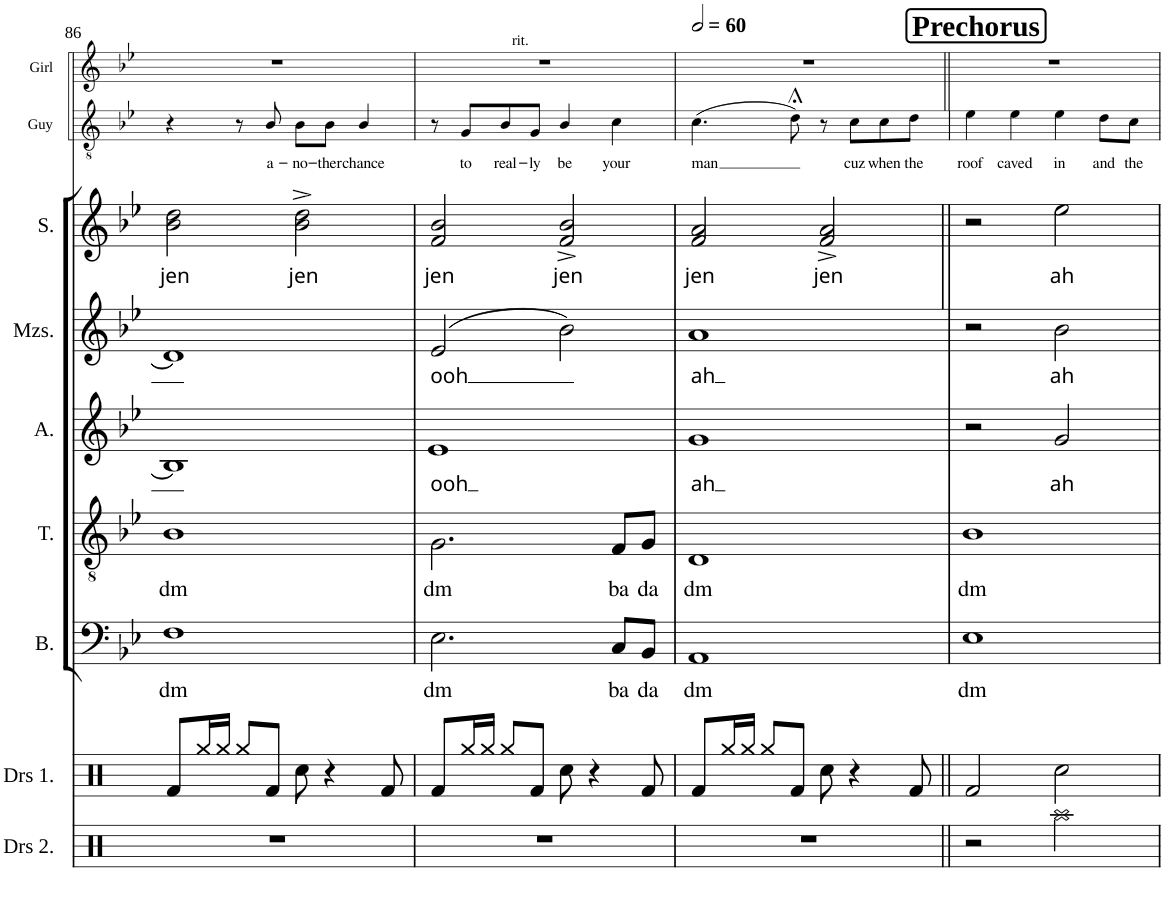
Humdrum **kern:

**kern	**kern	**kern	**text	**kern	**text	**kern	**text	**kern	**text	**kern	**text	**kern	**text	**kern
*part9	*part8	*part7	*part7	*part6	*part6	*part5	*part5	*part4	*part4	*part3	*part3	*part2	*part2	*part1
*staff9	*staff8	*staff7	*staff7	*staff6	*staff6	*staff5	*staff5	*staff4	*staff4	*staff3	*staff3	*staff2	*staff2	*staff1
*I"Drumset Layer 2	*I"Drumset Layer 1	*I"Bass	*	*I"Tenor	*	*I"Alto	*	*I"Mezzo-soprano	*	*I"Soprano	*	*I"Guy	*	*I"Girl
*I'Drs 2.	*I'Drs 1.	*I'B.	*	*I'T.	*	*I'A.	*	*I'Mzs.	*	*I'S.	*	*I'Guy	*	*I'Girl
!!LO:PB:g=z
*clefX	*clefX	*clefF4	*	*clefGv2	*	*clefG2	*	*clefG2	*	*clefG2	*	*clefGv2	*	*clefG2
*k[]	*k[]	*k[b-e-]	*	*k[b-e-]	*	*k[b-e-]	*	*k[b-e-]	*	*k[b-e-]	*	*k[b-e-]	*	*k[b-e-]
*M4/4	*M4/4	*M4/4	*	*M4/4	*	*M4/4	*	*M4/4	*	*M4/4	*	*M4/4	*	*M4/4
*met(c)	*met(c)	*met(c)	*	*met(c)	*	*met(c)	*	*met(c)	*	*met(c)	*	*met(c)	*	*met(c)
=86	=86	=86	=86	=86	=86	=86	=86	=86	=86	=86	=86	=86	=86	=86
!	!	!	!LO:LY:b	!	!LO:LY:b	!	!	!	!	!	!LO:LY:b	!	!	!
1r	8Rf/L	1F	dm	1B-	dm	1B-]	.	1d]	.	2b-\ 2dd\	jen	4r	.	1r
.	16Rgg/L	.	.	.	.	.	.	.	.	.	.	.	.	.
.	16Rgg/JJ	.	.	.	.	.	.	.	.	.	.	.	.	.
.	8Rgg/L	.	.	.	.	.	.	.	.	.	.	8r	.	.
!	!	!	!	!	!	!	!	!	!	!	!	!	!LO:LY:b	!
.	8Rf/J	.	.	.	.	.	.	.	.	.	.	8B-/	a-	.
!	!	!	!	!	!	!	!	!	!	!	!LO:LY:b	!	!LO:LY:b	!
.	8Rcc\	.	.	.	.	.	.	.	.	2b-\^ 2dd\^	jen	8B-\L	-no-	.
!	!	!	!	!	!	!	!	!	!	!	!	!	!LO:LY:b	!
.	4r	.	.	.	.	.	.	.	.	.	.	8B-\J	-ther	.
!	!	!	!	!	!	!	!	!	!	!	!	!	!LO:LY:b	!
.	.	.	.	.	.	.	.	.	.	.	.	4B-/	chance	.
.	8Rf/	.	.	.	.	.	.	.	.	.	.	.	.	.
=87	=87	=87	=87	=87	=87	=87	=87	=87	=87	=87	=87	=87	=87	=87
!	!	!	!	!	!	!	!	!	!	!	!	!	!	!LO:TX:a:t=rit.
!	!	!	!LO:LY:b	!	!LO:LY:b	!	!LO:LY:b	!	!LO:LY:b	!	!LO:LY:b	!	!	!
1r	8Rf/L	2.E-\	dm	2.G\	dm	1e-	ooh	(2e-/	ooh	2f/ 2b-/	jen	8r	.	1r
!	!	!	!	!	!	!	!	!	!	!	!	!	!LO:LY:b	!
.	16Rgg/L	.	.	.	.	.	.	.	.	.	.	8G/L	to	.
.	16Rgg/JJ	.	.	.	.	.	.	.	.	.	.	.	.	.
!	!	!	!	!	!	!	!	!	!	!	!	!	!LO:LY:b	!
.	8Rgg/L	.	.	.	.	.	.	.	.	.	.	8B-/	real-	.
!	!	!	!	!	!	!	!	!	!	!	!	!	!LO:LY:b	!
.	8Rf/J	.	.	.	.	.	.	.	.	.	.	8G/J	-ly	.
!	!	!	!	!	!	!	!	!	!	!	!LO:LY:b	!	!LO:LY:b	!
.	8Rcc\	.	.	.	.	.	.	2b-\)	.	2f/^ 2b-/^	jen	4B-/	be	.
.	4r	.	.	.	.	.	.	.	.	.	.	.	.	.
!	!	!	!LO:LY:b	!	!LO:LY:b	!	!	!	!	!	!	!	!LO:LY:b	!
.	.	8C/L	ba	8F/L	ba	.	.	.	.	.	.	4c\	your	.
!	!	!	!LO:LY:b	!	!LO:LY:b	!	!	!	!	!	!	!	!	!
.	8Rf/	8BB-/J	da	8G/J	da	.	.	.	.	.	.	.	.	.
=88	=88	=88	=88	=88	=88	=88	=88	=88	=88	=88	=88	=88	=88	=88
*	*	*	*	*	*	*	*	*	*	*	*	*	*	*MM120
!	!	!	!LO:LY:b	!	!LO:LY:b	!	!LO:LY:b	!	!LO:LY:b	!	!LO:LY:b	!	!LO:LY:b	!
1r	8Rf/L	1AA	dm	1D	dm	1g	ah	1a	ah	2f/ 2a/	jen	(4.c\	man	1r
.	16Rgg/L	.	.	.	.	.	.	.	.	.	.	.	.	.
.	16Rgg/JJ	.	.	.	.	.	.	.	.	.	.	.	.	.
.	8Rgg/L	.	.	.	.	.	.	.	.	.	.	.	.	.
.	8Rf/J	.	.	.	.	.	.	.	.	.	.	8d;<\)	.	.
!	!	!	!	!	!	!	!	!	!	!	!LO:LY:b	!	!	!
.	8Rcc\	.	.	.	.	.	.	.	.	2f/^ 2a/^	jen	8r	.	.
!	!	!	!	!	!	!	!	!	!	!	!	!	!LO:LY:b	!
.	4r	.	.	.	.	.	.	.	.	.	.	8c\L	cuz	.
!	!	!	!	!	!	!	!	!	!	!	!	!	!LO:LY:b	!
.	.	.	.	.	.	.	.	.	.	.	.	8c\	when	.
!	!	!	!	!	!	!	!	!	!	!	!	!	!LO:LY:b	!
.	8Rf/	.	.	.	.	.	.	.	.	.	.	8d\J	the	.
!!LO:REH:place=s1:a:B:cj:fs=14:t=Prechorus
=89||	=89||	=89||	=89||	=89||	=89||	=89||	=89||	=89||	=89||	=89||	=89||	=89||	=89||	=89||
!	!	!	!LO:LY:b	!	!LO:LY:b	!	!	!	!	!	!	!	!LO:LY:b	!
2r	2Rf/	1E-	dm	1B-	dm	2r	.	2r	.	2r	.	4e-\	roof	1r
!	!	!	!	!	!	!	!	!	!	!	!	!	!LO:LY:b	!
.	.	.	.	.	.	.	.	.	.	.	.	4e-\	caved	.
!	!	!	!	!	!	!	!LO:LY:b	!	!LO:LY:b	!	!LO:LY:b	!	!LO:LY:b	!
2Raa\	2Rcc\	.	.	.	.	2g/	ah	2b-\	ah	2ee-\	ah	4e-\	in	.
!	!	!	!	!	!	!	!	!	!	!	!	!	!LO:LY:b	!
.	.	.	.	.	.	.	.	.	.	.	.	8d\L	and	.
!	!	!	!	!	!	!	!	!	!	!	!	!	!LO:LY:b	!
.	.	.	.	.	.	.	.	.	.	.	.	8c\J	the	.
=	=	=	=	=	=	=	=	=	=	=	=	=	=	=
*-	*-	*-	*-	*-	*-	*-	*-	*-	*-	*-	*-	*-	*-	*-
